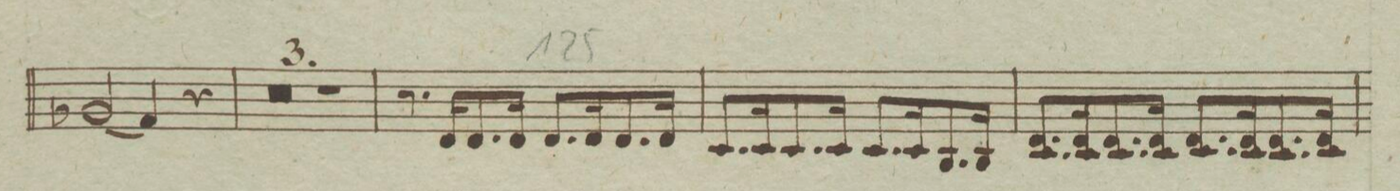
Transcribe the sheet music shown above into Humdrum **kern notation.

**kern	**dynam
*I"Violino Secondo.	*
*clefG2	*
*k[b-e-]	*
*met(c)	*
*M4/4	*
(2g-X/	>
4f/)	]
4r	.
=122	=122
0r	.
=123	=123
=124	=124
1r	.
=125	=125
8.r	.
16d/KL	.
8.d/	.
16d/Jk	.
8.d/L	.
16d/K	.
8.d/	.
16d/Jk	.
=126	=126
8.c/L	.
16c/K	.
8.c/	.
16c/Jk	.
8.c/L	.
16c/K	.
8.B-/	.
16B-/Jk	.
=127	=127
8.dL 8.c/	.
16dK 16c/	.
8.d 8.c/	.
16dJk 16c/	.
8.dL 8.c/	.
16dK 16c/	.
8.d 8.c/	.
16dJk 16c/	.
=128	=128
*-	*-
